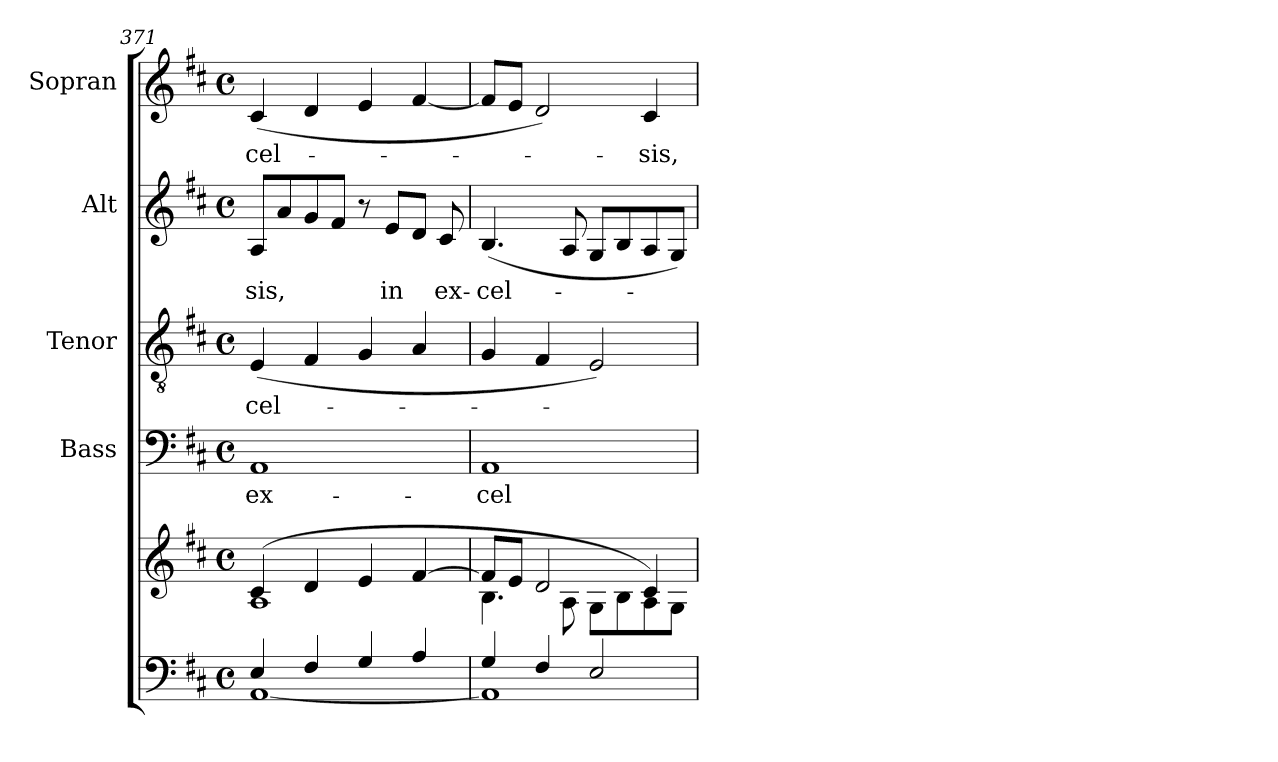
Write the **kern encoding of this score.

**kern	**kern	**kern	**text	**kern	**text	**kern	**text	**kern	**text
*part5	*part5	*part4	*part4	*part3	*part3	*part2	*part2	*part1	*part1
*staff6	*staff5	*staff4	*staff4	*staff3	*staff3	*staff2	*staff2	*staff1	*staff1
*	*	*I"Bass	*	*I"Tenor	*	*I"Alt	*	*I"Sopran	*
*	*	*I'B.	*	*I'T.	*	*I'A.	*	*I'S.	*
!!LO:PB:g=z
*clefF4	*clefG2	*clefF4	*	*clefGv2	*	*clefG2	*	*clefG2	*
*k[f#c#]	*k[f#c#]	*k[f#c#]	*	*k[f#c#]	*	*k[f#c#]	*	*k[f#c#]	*
*D:	*D:	*D:	*	*D:	*	*D:	*	*D:	*
*M4/4	*M4/4	*M4/4	*	*M4/4	*	*M4/4	*	*M4/4	*
*met(c)	*met(c)	*met(c)	*	*met(c)	*	*met(c)	*	*met(c)	*
=371	=371	=371	=371	=371	=371	=371	=371	=371	=371
*^	*^	*	*	*	*	*	*	*	*
!	!	!	!	!	!LO:LY:b	!	!LO:LY:b	!	!LO:LY:b	!	!LO:LY:b
4E/	[<1AA	(4c#/	1A	1AA	ex-	(<4E/	-cel-	8A/L	-sis,	(<4c#/	-cel-
.	.	.	.	.	.	.	.	8a/	.	.	.
4F#/	.	4d/	.	.	.	4F#/	.	8g/	.	4d/	.
.	.	.	.	.	.	.	.	8f#/J	.	.	.
4G/	.	4e/	.	.	.	4G/	.	8r	.	4e/	.
!	!	!	!	!	!	!	!	!	!LO:LY:b	!	!
.	.	.	.	.	.	.	.	8e/L	in	.	.
4A/	.	[>4f#/	.	.	.	4A/	.	8d/J	.	[4f#/	.
!	!	!	!	!	!	!	!	!	!LO:LY:b	!	!
.	.	.	.	.	.	.	.	8c#/	ex-	.	.
=372	=372	=372	=372	=372	=372	=372	=372	=372	=372	=372	=372
!	!	!	!	!	!LO:LY:b	!	!	!	!LO:LY:b	!	!
4G/	1AA]	8f#/L]	4.B\	1AA	-cel-	4G/	.	(4.B/	-cel-	8f#/L]	.
.	.	8e/J	.	.	.	.	.	.	.	8e/J	.
4F#/	.	2d/	.	.	.	4F#/	.	.	.	2d/)	.
.	.	.	8A\	.	.	.	.	8A/	.	.	.
2E/	.	.	8G\L	.	.	2E/)	.	8G/L	.	.	.
.	.	.	8B\	.	.	.	.	8B/	.	.	.
!	!	!	!	!	!	!	!	!	!	!	!LO:LY:b
.	.	4c#/)	8A\	.	.	.	.	8A/	.	4c#/	-sis,
.	.	.	8G\J	.	.	.	.	8G/J)	.	.	.
*v	*v	*	*	*	*	*	*	*	*	*	*
*	*v	*v	*	*	*	*	*	*	*	*
=	=	=	=	=	=	=	=	=	=
*-	*-	*-	*-	*-	*-	*-	*-	*-	*-
